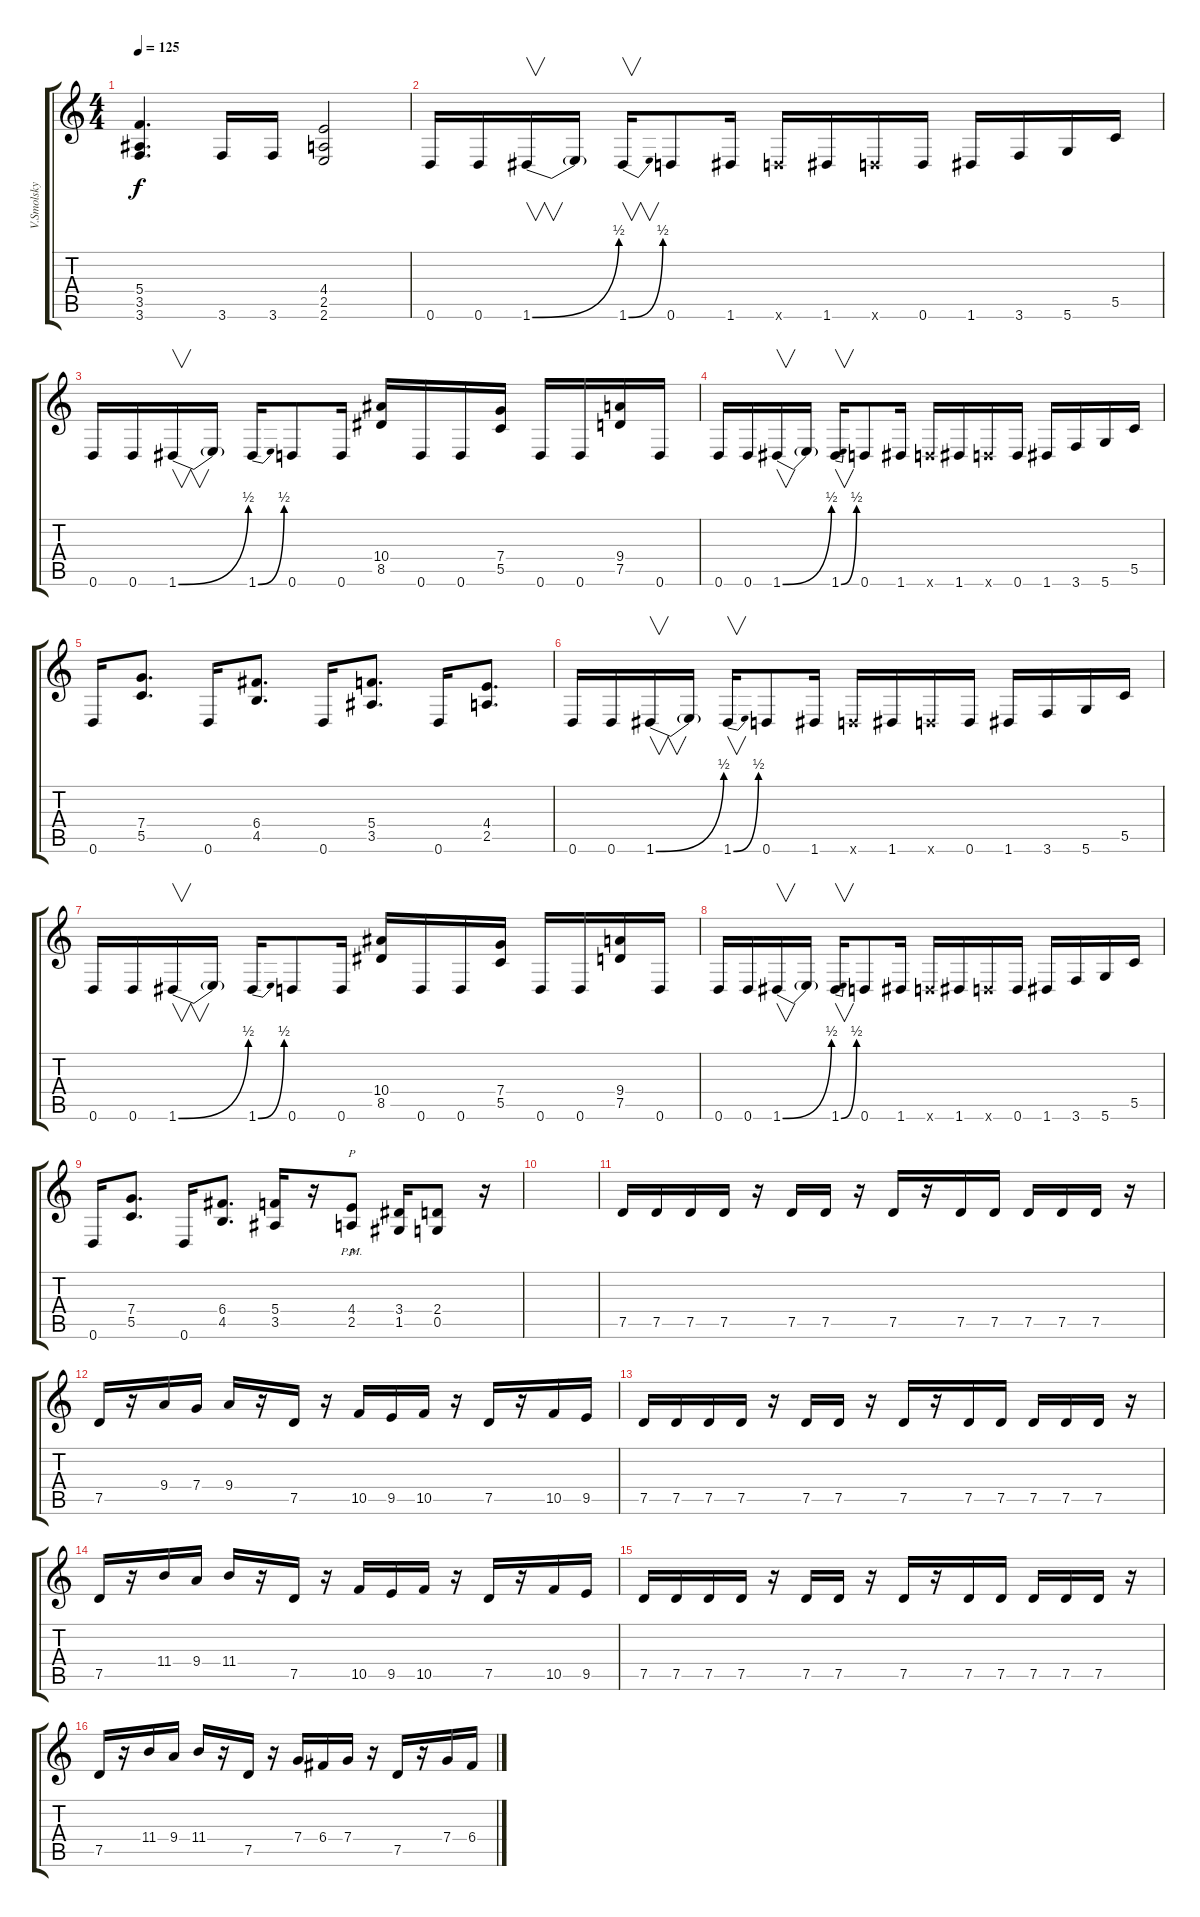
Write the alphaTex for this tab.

\track ("V.Smolsky" "V.Smolsky") {instrument overdrivenguitar}
\staff {score tabs}
\tuning (D4 A3 F3 C3 G2 D2) {hide}
\ts (4 4)
\tempo 125
\clef g2
\ks c
(5.4 3.5 3.6).4{d dy f} 3.6.16 3.6.16 (4.4 2.5 2.6).2 |
0.6.16 0.6.16 1.6{be (bend 0 0 60 2)}.16{v} 1.6{t}.16 1.6{be (bend 0 0 60 2)}.16{v} 0.6.8 1.6.16 0.6{x}.16 1.6.16 0.6{x}.16 0.6.16 1.6.16 3.6.16 5.6.16 5.5.16 |
0.6.16 0.6.16 1.6{be (bend 0 0 60 2)}.16{v} 1.6{t}.16 1.6{be (bend 0 0 60 2)}.16 0.6.8 0.6.16 (10.4 8.5).16 0.6.16 0.6.16 (7.4 5.5).16 0.6.16 0.6.16 (9.4 7.5).16 0.6.16 |
0.6.16 0.6.16 1.6{be (bend 0 0 60 2)}.16{v} 1.6{t}.16 1.6{be (bend 0 0 60 2)}.16{v} 0.6.8 1.6.16 0.6{x}.16 1.6.16 0.6{x}.16 0.6.16 1.6.16 3.6.16 5.6.16 5.5.16 |
0.6.16 (7.4 5.5).8{d} 0.6.16 (6.4 4.5).8{d} 0.6.16 (5.4 3.5).8{d} 0.6.16 (4.4 2.5).8{d} |
0.6.16 0.6.16 1.6{be (bend 0 0 60 2)}.16{v} 1.6{t}.16 1.6{be (bend 0 0 60 2)}.16{v} 0.6.8 1.6.16 0.6{x}.16 1.6.16 0.6{x}.16 0.6.16 1.6.16 3.6.16 5.6.16 5.5.16 |
0.6.16 0.6.16 1.6{be (bend 0 0 60 2)}.16{v} 1.6{t}.16 1.6{be (bend 0 0 60 2)}.16 0.6.8 0.6.16 (10.4 8.5).16 0.6.16 0.6.16 (7.4 5.5).16 0.6.16 0.6.16 (9.4 7.5).16 0.6.16 |
0.6.16 0.6.16 1.6{be (bend 0 0 60 2)}.16{v} 1.6{t}.16 1.6{be (bend 0 0 60 2)}.16{v} 0.6.8 1.6.16 0.6{x}.16 1.6.16 0.6{x}.16 0.6.16 1.6.16 3.6.16 5.6.16 5.5.16 |
0.6.16 (7.4 5.5).8{d} 0.6.16 (6.4 4.5).8{d} (5.4 3.5).16 r.16 (4.4{pm} 2.5{pm}).8{p} (3.4 1.5).16 (2.4 0.5).8 r.16 |
|
7.5.16 7.5.16 7.5.16 7.5.16 r.16 7.5.16 7.5.16 r.16 7.5.16 r.16 7.5.16 7.5.16 7.5.16 7.5.16 7.5.16 r.16 |
7.5.16 r.16 9.4.16 7.4.16 9.4.16 r.16 7.5.16 r.16 10.5.16 9.5.16 10.5.16 r.16 7.5.16 r.16 10.5.16 9.5.16 |
7.5.16 7.5.16 7.5.16 7.5.16 r.16 7.5.16 7.5.16 r.16 7.5.16 r.16 7.5.16 7.5.16 7.5.16 7.5.16 7.5.16 r.16 |
7.5.16 r.16 11.4.16 9.4.16 11.4.16 r.16 7.5.16 r.16 10.5.16 9.5.16 10.5.16 r.16 7.5.16 r.16 10.5.16 9.5.16 |
7.5.16 7.5.16 7.5.16 7.5.16 r.16 7.5.16 7.5.16 r.16 7.5.16 r.16 7.5.16 7.5.16 7.5.16 7.5.16 7.5.16 r.16 |
7.5.16 r.16 11.4.16 9.4.16 11.4.16 r.16 7.5.16 r.16 7.4.16 6.4.16 7.4.16 r.16 7.5.16 r.16 7.4.16 6.4.16
